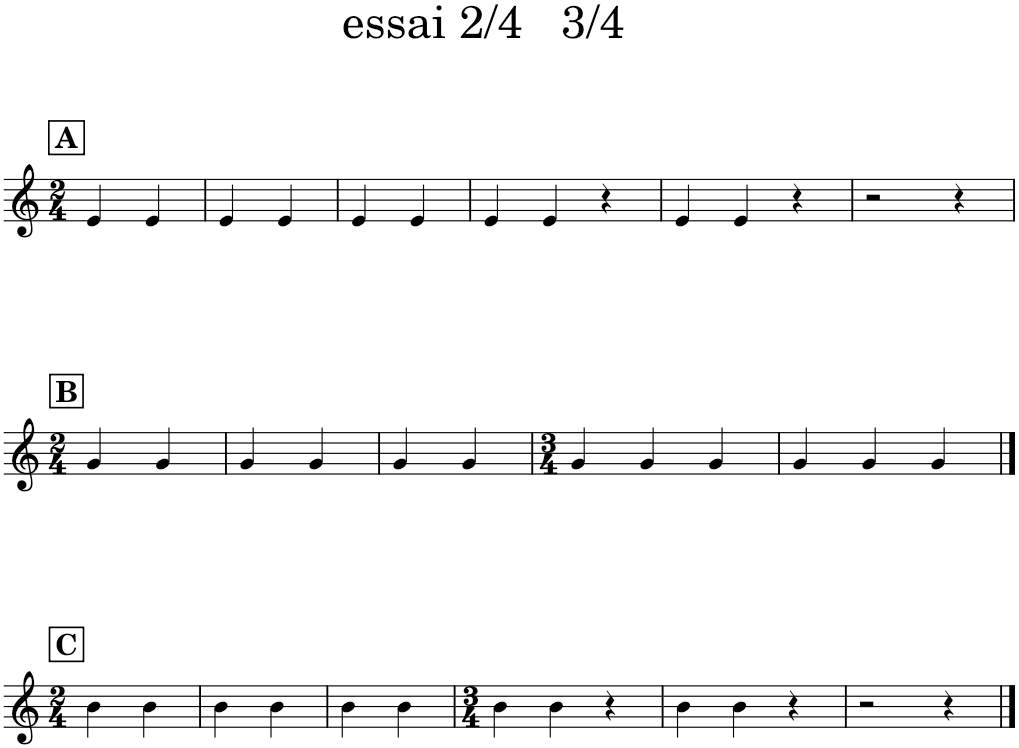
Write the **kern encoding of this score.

**kern
*part1
*staff1
*I"Piano
*I'Pno.
*clefG2
*k[]
*M2/4
!!LO:REH:place=s1:a:B:cj:fs=14:t=A
=1
4e/
4e/
=2
4e/
4e/
=3
4e/
4e/
=4
4e/
4e/
4r
=5
4e/
4e/
4r
=6
2r
4r
!!LO:LB:g=z
!!LO:REH:place=s1:a:B:cj:fs=14:t=B
=1
*M2/4
4g/
4g/
=2
4g/
4g/
=3
4g/
4g/
=4
*M3/4
4g/
4g/
4g/
=5
4g/
4g/
4g/
!!LO:LB:g=z
!!LO:REH:place=s1:a:B:cj:fs=14:t=C
==1
*M2/4
4b\
4b\
=2
4b\
4b\
=3
4b\
4b\
=4
*M3/4
4b\
4b\
4r
=5
4b\
4b\
4r
=6
2r
4r
==
*-
